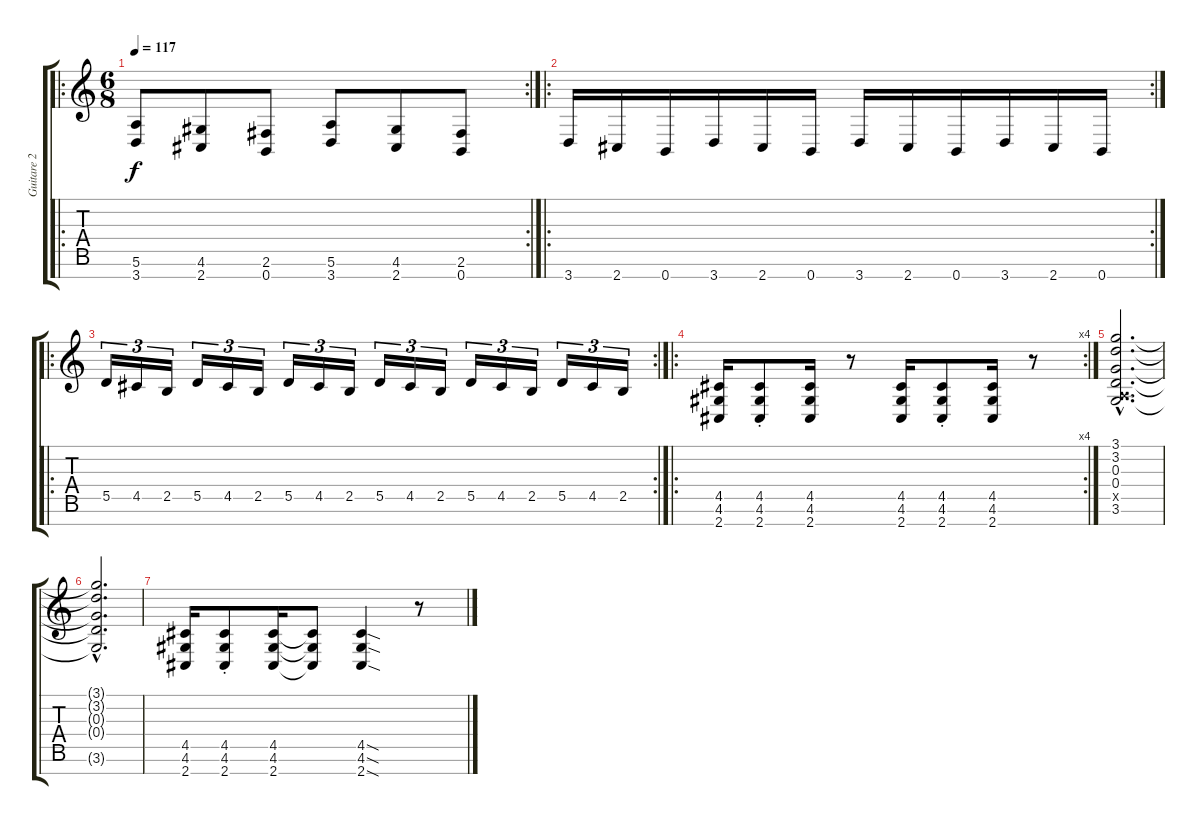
\track ("Guitare 2" "Guitare 2") {instrument distortionguitar}
\staff {score tabs}
\tuning (E4 B3 G3 D3 A2 E2 B1) {hide}
\ro
\rc 2
\ts (6 8)
\tempo 117
\clef g2
\ks c
(5.6 3.7).8{dy f} (4.6 2.7).8 (2.6 0.7).8 (5.6 3.7).8 (4.6 2.7).8 (2.6 0.7).8 |
\ro
\rc 2
3.7.16 2.7.16 0.7.16 3.7.16 2.7.16 0.7.16 3.7.16 2.7.16 0.7.16 3.7.16 2.7.16 0.7.16 |
\ro
\rc 2
5.5.16{tu (3 2)} 4.5.16{tu (3 2)} 2.5.16{tu (3 2)} 5.5.16{tu (3 2)} 4.5.16{tu (3 2)} 2.5.16{tu (3 2)} 5.5.16{tu (3 2)} 4.5.16{tu (3 2)} 2.5.16{tu (3 2)} 5.5.16{tu (3 2)} 4.5.16{tu (3 2)} 2.5.16{tu (3 2)} 5.5.16{tu (3 2)} 4.5.16{tu (3 2)} 2.5.16{tu (3 2)} 5.5.16{tu (3 2)} 4.5.16{tu (3 2)} 2.5.16{tu (3 2)} |
\ro
\rc 4
(4.5 4.6 2.7).16 (4.5{st} 4.6{st} 2.7{st}).8 (4.5 4.6 2.7).16 r.8 (4.5 4.6 2.7).16 (4.5{st} 4.6{st} 2.7{st}).8 (4.5 4.6 2.7).16 r.8 |
(3.1{hac} 3.2{hac} 0.3{hac} 0.4{hac} 0.5{hac x} 3.6{hac}).2{d} |
(3.1{hac t} 3.2{hac t} 0.3{hac t} 0.4{hac t} 3.6{hac t}).2{d} |
(4.5 4.6 2.7).16 (4.5{st} 4.6{st} 2.7{st}).8 (4.5 4.6 2.7).16 (4.5{t} 4.6{t} 2.7{t}).8 (4.5{sod} 4.6{sod} 2.7{sod}).4 r.8
